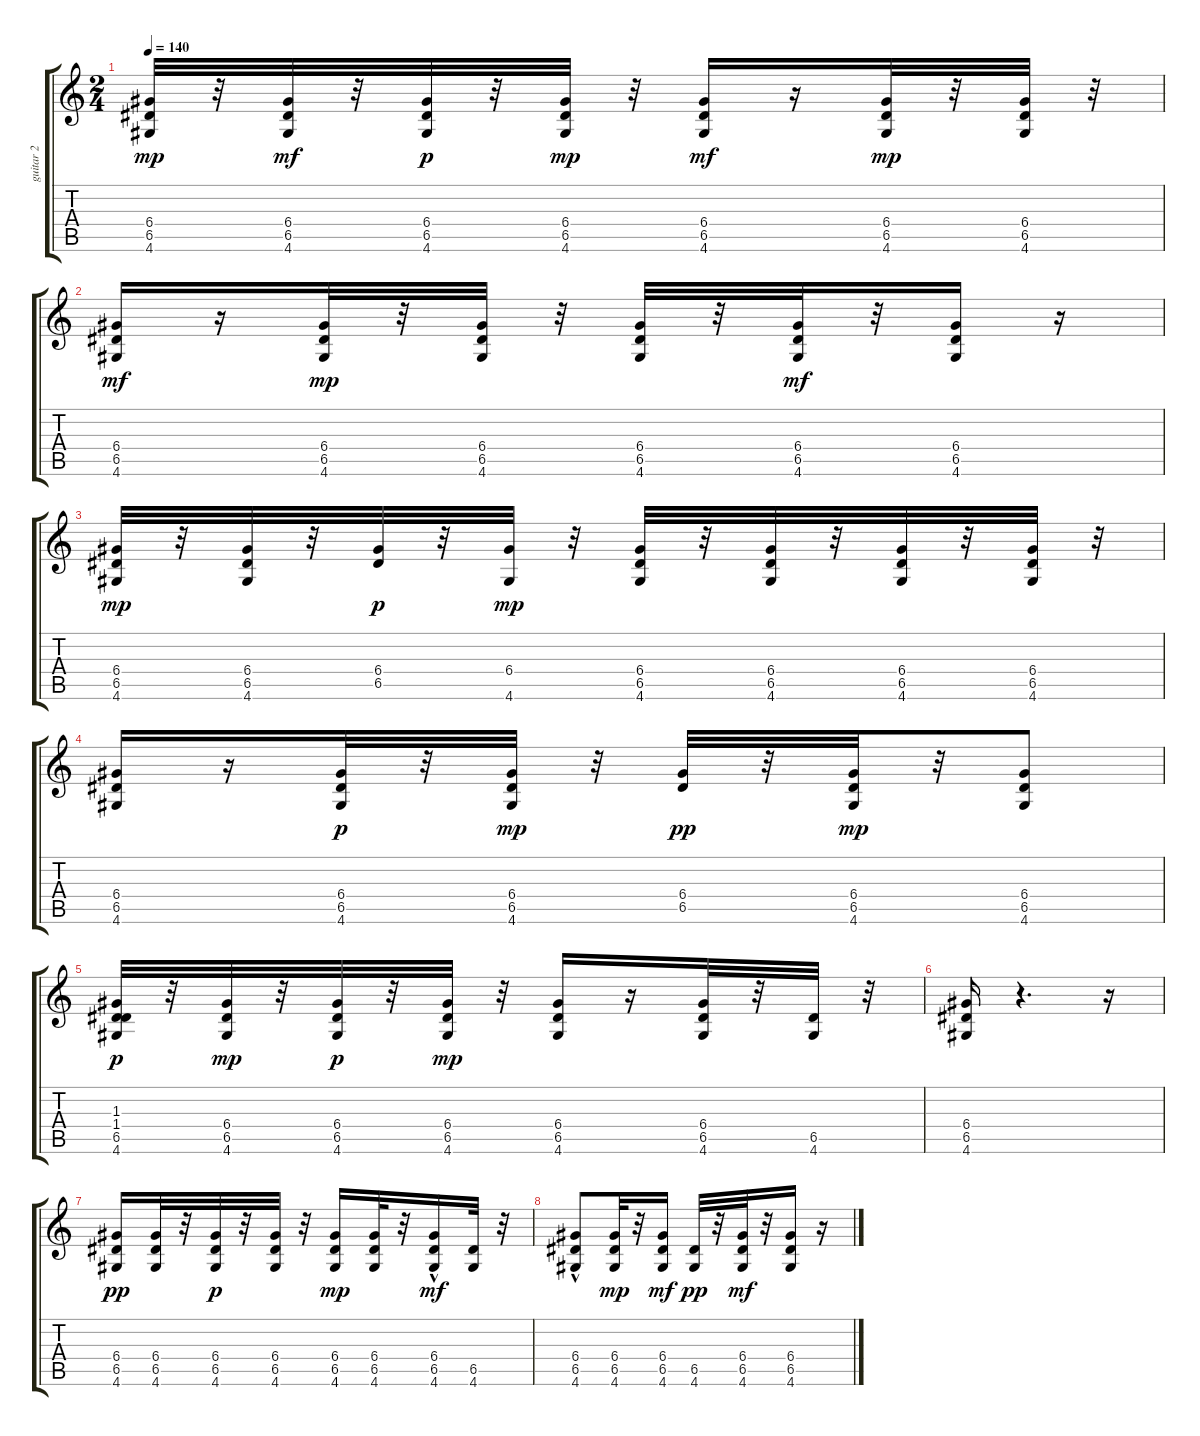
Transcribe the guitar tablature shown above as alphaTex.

\track ("guitar 2" "guitar 2") {instrument distortionguitar}
\staff {score tabs}
\tuning (E4 B3 G3 D3 A2 E2) {hide}
\ts (2 4)
\tempo 140
\clef g2
\ks c
(6.4 6.5 4.6).32{dy mp} r.32 (6.4 6.5 4.6).32{dy mf} r.32 (6.4 6.5 4.6).32{dy p} r.32 (6.4 6.5 4.6).32{dy mp} r.32 (6.4 6.5 4.6).16{dy mf} r.16 (6.4 6.5 4.6).32{dy mp} r.32 (6.4 6.5 4.6).32 r.32 |
(6.4 6.5 4.6).16{dy mf} r.16 (6.4 6.5 4.6).32{dy mp} r.32 (6.4 6.5 4.6).32 r.32 (6.4 6.5 4.6).32 r.32 (6.4 6.5 4.6).32{dy mf} r.32 (6.4 6.5 4.6).16 r.16 |
(6.4 6.5 4.6).32{dy mp} r.32 (6.4 6.5 4.6).32 r.32 (6.4 6.5).32{dy p} r.32 (6.4 4.6).32{dy mp} r.32 (6.4 6.5 4.6).32 r.32 (6.4 6.5 4.6).32 r.32 (6.4 6.5 4.6).32 r.32 (6.4 6.5 4.6).32 r.32 |
(6.4 6.5 4.6).16 r.16 (6.4 6.5 4.6).32{dy p} r.32 (6.4 6.5 4.6).32{dy mp} r.32 (6.4 6.5).32{dy pp} r.32 (6.4 6.5 4.6).32{dy mp} r.32 (6.4 6.5 4.6).8 |
(1.3 1.4 6.5 4.6).32{dy p} r.32 (6.4 6.5 4.6).32{dy mp} r.32 (6.4 6.5 4.6).32{dy p} r.32 (6.4 6.5 4.6).32{dy mp} r.32 (6.4 6.5 4.6).16 r.16 (6.4 6.5 4.6).32 r.32 (6.5 4.6).32 r.32 |
(6.4 6.5 4.6).16 r.4{d} r.16 |
(6.4 6.5 4.6).16{dy pp} (6.4 6.5 4.6).32 r.32 (6.4 6.5 4.6).32{dy p} r.32 (6.4 6.5 4.6).32 r.32 (6.4 6.5 4.6).16{dy mp} (6.4 6.5 4.6).32 r.32 (6.4{hac} 6.5 4.6).16{dy mf} (6.5 4.6).32 r.32 |
(6.4{hac} 6.5{hac} 4.6).8 (6.4 6.5 4.6).32{dy mp} r.32 (6.4 6.5 4.6).16{dy mf} (6.5 4.6).32{dy pp} r.32 (6.4 6.5 4.6).32{dy mf} r.32 (6.4 6.5 4.6).16 r.16
